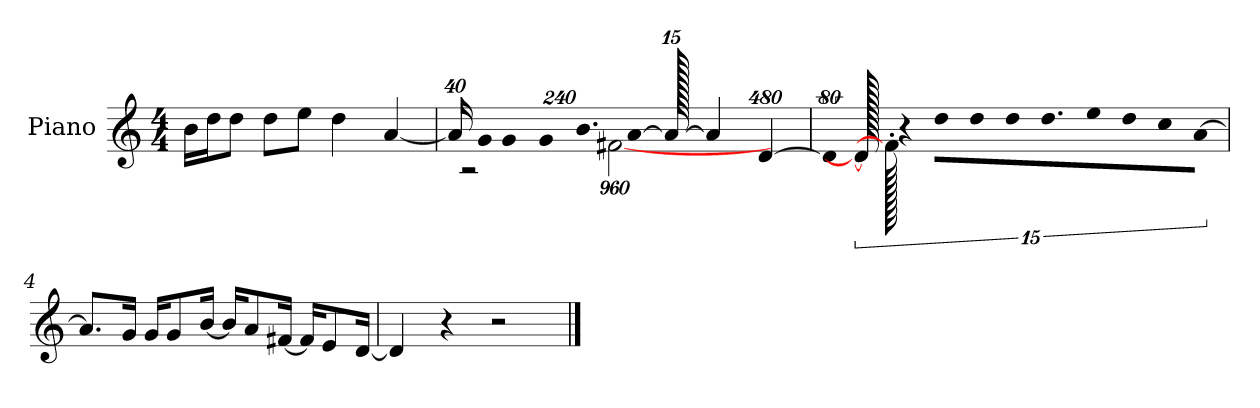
**kern
*part1
*staff1
*I"Piano
*I'P-no
*clefG2
*k[]
*M4/4
*MM90
=1
16b\LL
16dd\J
8dd\J
8dd\L
8ee\J
4dd\
[4a/
=2
*Xbrackettup
!LO:N:vis=32
*^
640%23a/KLL]	1920ryy
.	2r
!LO:N:vis=16	!
1920%137g/	.
!LO:N:vis=32	!
640%23g/JK	.
!LO:N:vis=8	!
960%137g/	.
!LO:N:vis=16.	!
960%103b/L	.
[384%41a/J	.
1920a/_	.
4a/]	[1920%959f#X\
[1920%479d/	.
*v	*v
=3
*brackettup
!LO:N:vis=8
640%71d/]
1920d/_
1920f#'\]
!LO:N:vis=16
1920%107r
!LO:N:vis=16
1920%107dd\LL
!LO:N:vis=16
1920%107dd\J
!LO:N:vis=8
640%71dd\
9.dd\
!LO:N:vis=8
640%71ee\
!LO:N:vis=8
640%71dd\
!LO:N:vis=8
640%71cc\
!LO:N:vis=8
[640%71a\J
=4
8.a/L]
16g/Jk
16g/KL
8g/
[16b/Jk
16b/KL]
8a/
[16f#X/Jk
16f#/KL]
8e/
[16d/Jk
!!LO:LB:g=z
=5
4d/]
4r
2r
==
*-
